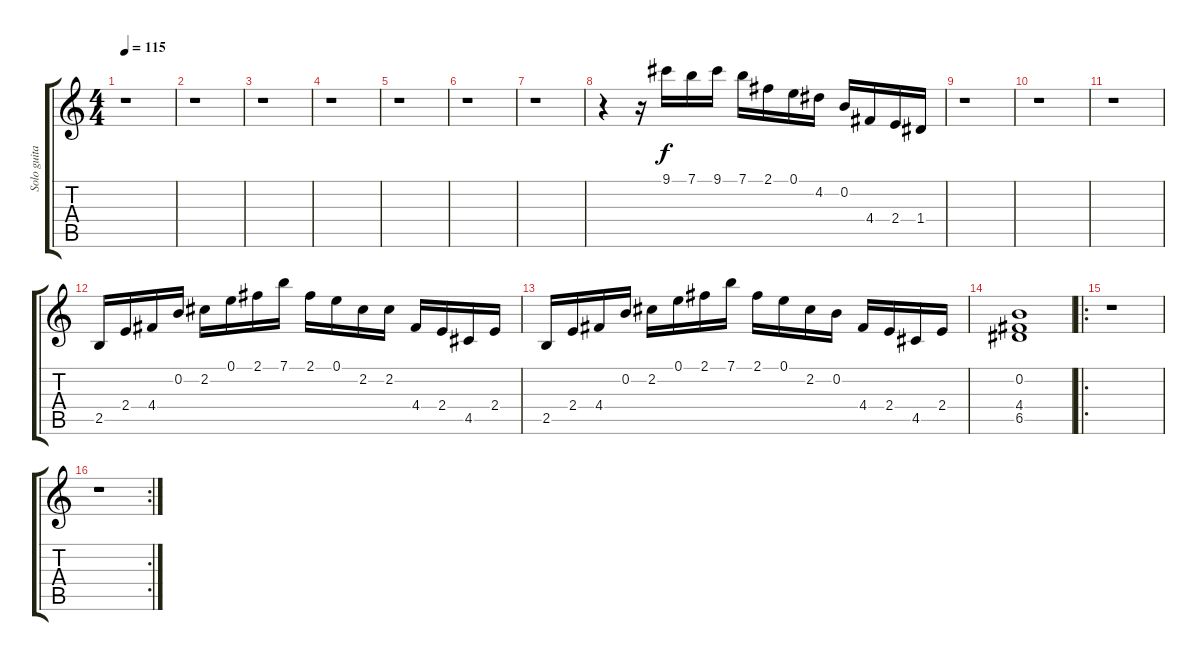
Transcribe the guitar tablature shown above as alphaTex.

\track ("Solo guitare" "Solo guita") {instrument overdrivenguitar}
\staff {score tabs}
\tuning (E4 B3 G3 D3 A2 E2) {hide}
\ts (4 4)
\tempo 115
\clef g2
\ks c
r.1{dy f} |
r.1 |
r.1 |
r.1 |
r.1 |
r.1 |
r.1 |
r.4 r.16 9.1.16 7.1.16 9.1.16 7.1.16 2.1.16 0.1.16 4.2.16 0.2.16 4.4.16 2.4.16 1.4.16 |
r.1 |
r.1 |
r.1 |
2.5.16 2.4.16 4.4.16 0.2.16 2.2.16 0.1.16 2.1.16 7.1.16 2.1.16 0.1.16 2.2.16 2.2.16 4.4.16 2.4.16 4.5.16 2.4.16 |
2.5.16 2.4.16 4.4.16 0.2.16 2.2.16 0.1.16 2.1.16 7.1.16 2.1.16 0.1.16 2.2.16 0.2.16 4.4.16 2.4.16 4.5.16 2.4.16 |
(0.2 4.4 6.5).1 |
\ro
r.1 |
\rc 2
r.1
